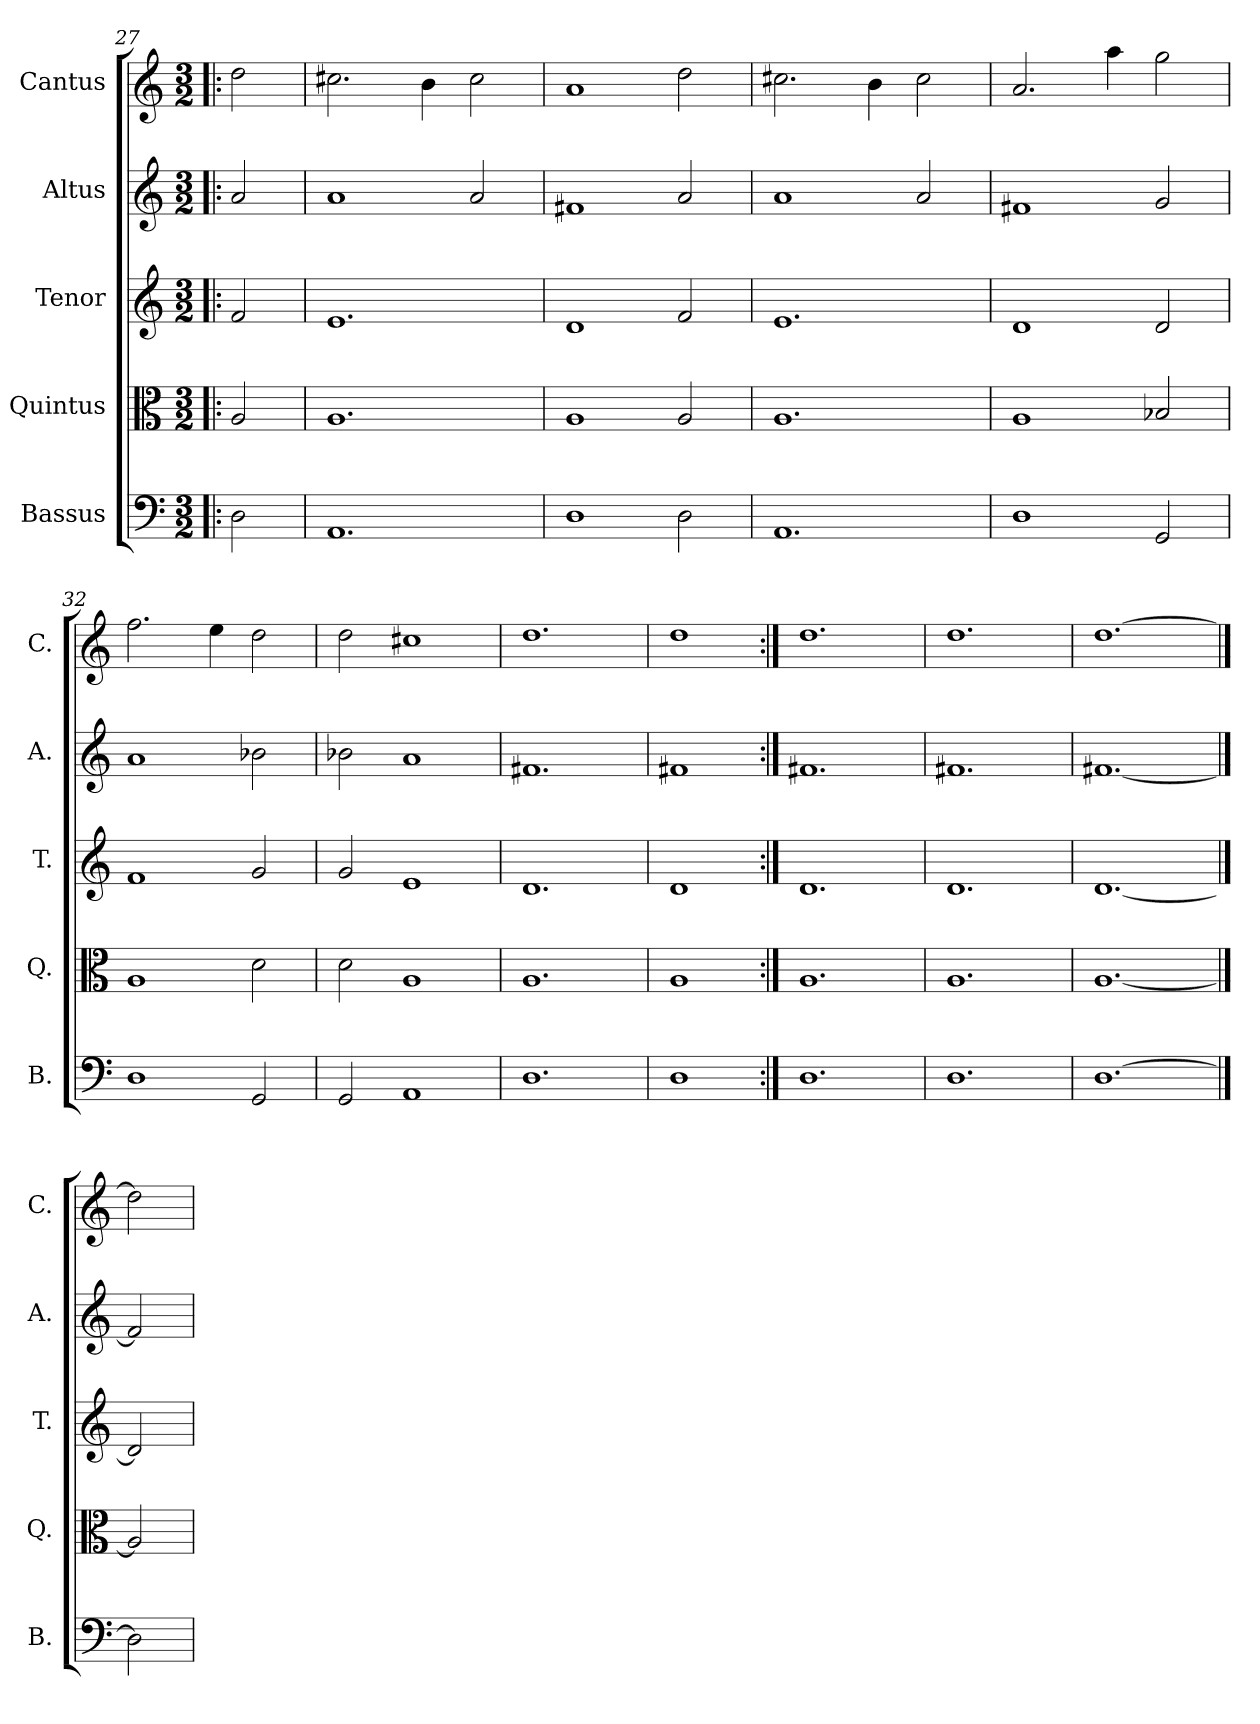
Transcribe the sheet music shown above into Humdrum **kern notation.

**kern	**kern	**kern	**kern	**kern
*part5	*part4	*part3	*part2	*part1
*staff5	*staff4	*staff3	*staff2	*staff1
*I"Bassus	*I"Quintus	*I"Tenor	*I"Altus	*I"Cantus
*I'B.	*I'Q.	*I'T.	*I'A.	*I'C.
*clefF4	*clefC3	*clefG2	*clefG2	*clefG2
*k[]	*k[]	*k[]	*k[]	*k[]
*M3/2	*M3/2	*M3/2	*M3/2	*M3/2
=27!|:	=27!|:	=27!|:	=27!|:	=27!|:
2D\	2A/	2f/	2a/	2dd\
=28	=28	=28	=28	=28
1.AA	1.A	1.e	1a	2.cc#X\
.	.	.	.	4b\
.	.	.	2a/	2cc#\
=29	=29	=29	=29	=29
1D	1A	1d	1f#X	1a
2D\	2A/	2f/	2a/	2dd\
=30	=30	=30	=30	=30
1.AA	1.A	1.e	1a	2.cc#X\
.	.	.	.	4b\
.	.	.	2a/	2cc#\
!!LO:LB:g=z
=31	=31	=31	=31	=31
1D	1A	1d	1f#X	2.a/
.	.	.	.	4aa\
2GG/	2B-X/	2d/	2g/	2gg\
=32	=32	=32	=32	=32
1D	1A	1f	1a	2.ff\
.	.	.	.	4ee\
2GG/	2d\	2g/	2b-X\	2dd\
=33	=33	=33	=33	=33
2GG/	2d\	2g/	2b-\	2dd\
1AA	1A	1e	1a	1cc#X
=34	=34	=34	=34	=34
1.D	1.A	1.d	1.f#X	1.dd
=35	=35	=35	=35	=35
1D	1A	1d	1f#X	1dd
=36:|!	=36:|!	=36:|!	=36:|!	=36:|!
1.D	1.A	1.d	1.f#X	1.dd
=37	=37	=37	=37	=37
1.D	1.A	1.d	1.f#X	1.dd
=38	=38	=38	=38	=38
[1.D	[1.A	[1.d	[1.f#X	[1.dd
==39	==39	==39	==39	==39
2D]	2A]	2d]	2f#]	2dd]
=	=	=	=	=
*-	*-	*-	*-	*-
